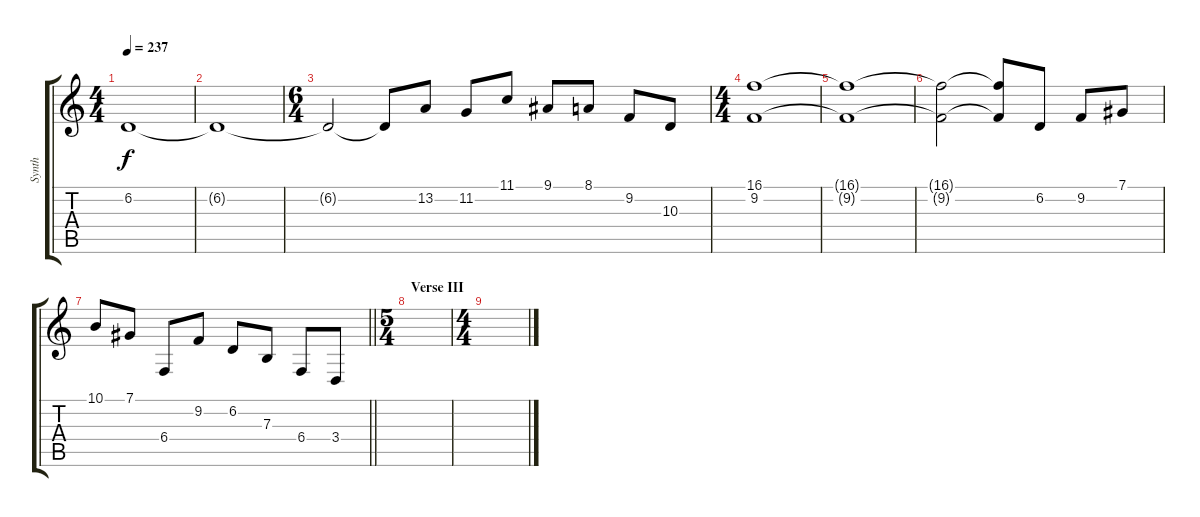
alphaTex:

\track ("Synth" "Synth") {instrument acousticgrandpiano}
\staff {score tabs}
\tuning (Db4 Ab3 E3 B2 Gb2 B1) {hide}
\ts (4 4)
\tempo 237
\clef g2
\ks c
6.2.1{dy f} |
6.2{t}.1 |
\ts (6 4)
6.2{t}.2 6.2{t}.8 13.2.8 11.2.8 11.1.8 9.1.8 8.1.8 9.2.8 10.3.8 |
\ts (4 4)
(16.1 9.2).1 |
(16.1{t} 9.2{t}).1 |
(16.1{t} 9.2{t}).2 (16.1{t} 9.2{t}).8 6.2.8 9.2.8 7.1.8 |
\barLineRight lightlight
10.1.8 7.1.8 6.4.8 9.2.8 6.2.8 7.3.8 6.4.8 3.4.8 |
\ts (5 4)
\section ("" "Verse III")
|
\ts (4 4)
